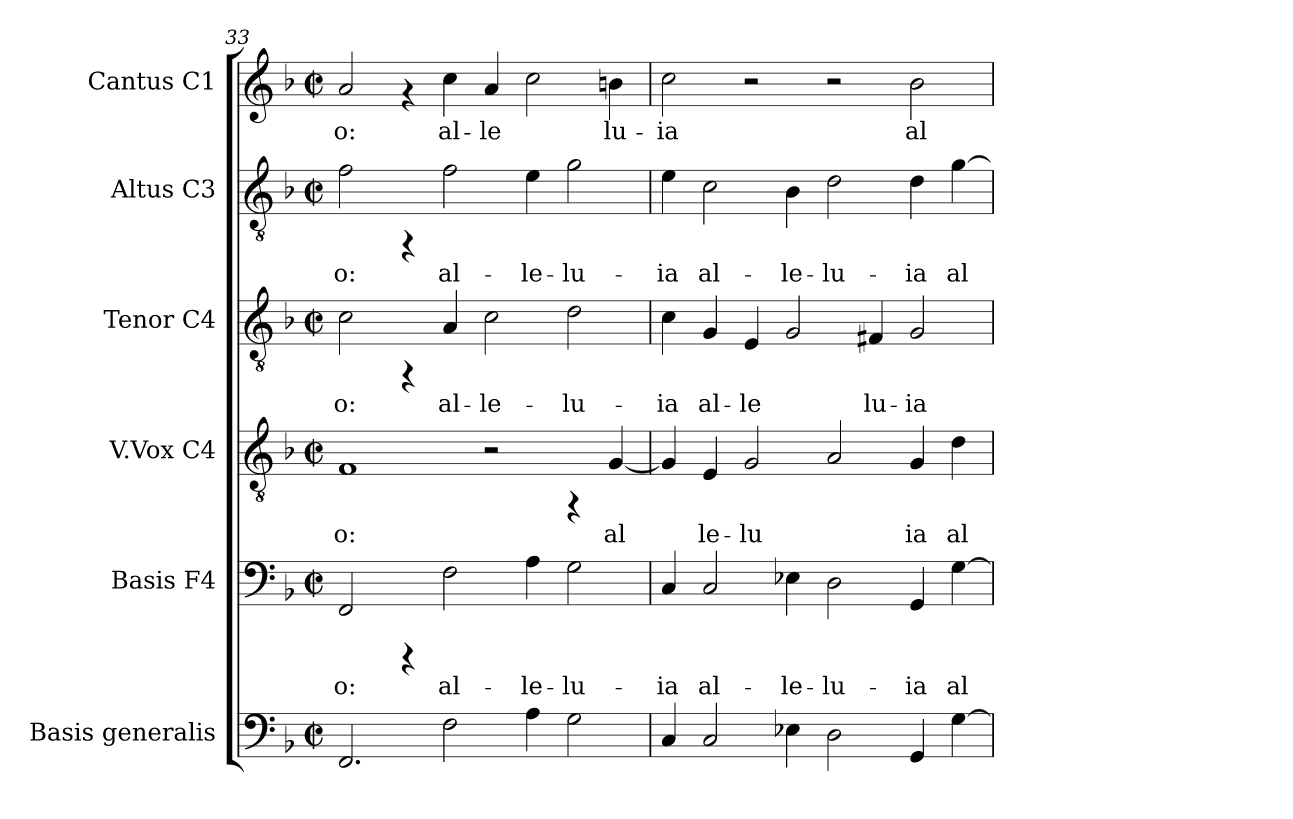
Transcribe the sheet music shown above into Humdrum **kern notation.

**kern	**kern	**text	**kern	**text	**kern	**text	**kern	**text	**kern	**text
*part6	*part5	*part5	*part4	*part4	*part3	*part3	*part2	*part2	*part1	*part1
*staff6	*staff5	*staff5	*staff4	*staff4	*staff3	*staff3	*staff2	*staff2	*staff1	*staff1
*I"Basis  generalis	*I"Basis  F4	*	*I"V.Vox  C4	*	*I"Tenor  C4	*	*I"Altus  C3	*	*I"Cantus  C1	*
*	*I'B	*	*	*	*I'T	*	*I'A	*	*I'C	*
*clefF4	*clefF4	*	*clefGv2	*	*clefGv2	*	*clefGv2	*	*clefG2	*
*k[b-]	*k[b-]	*	*k[b-]	*	*k[b-]	*	*k[b-]	*	*k[b-]	*
*F:	*F:	*	*F:	*	*F:	*	*F:	*	*F:	*
*M2/2	*M2/2	*	*M2/2	*	*M2/2	*	*M2/2	*	*M2/2	*
*met(c|)	*met(c|)	*	*met(c|)	*	*met(c|)	*	*met(c|)	*	*met(c|)	*
=33	=33	=33	=33	=33	=33	=33	=33	=33	=33	=33
!	!	!LO:LY:b:cj	!	!LO:LY:b:cj	!	!LO:LY:b:cj	!	!LO:LY:b:cj	!	!LO:LY:b:cj
2.FF/	2FF/	-o:	1F	-o:	2c\	-o:	2f\	-o:	2a/	-o:
.	4rCCC	.	.	.	4rFF	.	4rFF	.	4rf	.
!	!	!LO:LY:b:cj	!	!	!	!LO:LY:b:cj	!	!LO:LY:b:cj	!	!LO:LY:b:cj
2F\	2F\	al-	.	.	4A/	al-	2f\	al-	4cc\	al-
!	!	!	!	!	!	!LO:LY:b:cj	!	!	!	!LO:LY:b:cj
.	.	.	2r	.	2c\	-le-	.	.	4a/	-le-
!	!	!LO:LY:b:cj	!	!	!	!	!	!LO:LY:b:cj	!	!LO:LY:b:cj
4A\	4A\	-le-	.	.	.	.	4e\	-le-	2cc\	--
!	!	!LO:LY:b:cj	!	!	!	!LO:LY:b:cj	!	!LO:LY:b:cj	!	!
2G\	2G\	-lu-	4rFF	.	2d\	-lu-	2g\	-lu-	.	.
!	!	!	!	!LO:LY:b:cj	!	!	!	!	!	!LO:LY:b:cj
.	.	.	[<4G/	al-	.	.	.	.	4bn\	-lu-
=34	=34	=34	=34	=34	=34	=34	=34	=34	=34	=34
!	!	!LO:LY:b:cj	!	!LO:LY:b:cj	!	!LO:LY:b:cj	!	!LO:LY:b:cj	!	!LO:LY:b:cj
4C/	4C/	-ia	4G/]	--	4c\	-ia	4e\	-ia	2cc\	-ia
!	!	!LO:LY:b:cj	!	!LO:LY:b:cj	!	!LO:LY:b:cj	!	!LO:LY:b:cj	!	!
2C/	2C/	al-	4E/	-le-	4G/	al-	2c\	al-	.	.
!	!	!	!	!LO:LY:b:cj	!	!LO:LY:b:cj	!	!	!	!
.	.	.	2G/	-lu-	4E/	-le-	.	.	2r	.
!	!	!LO:LY:b:cj	!	!	!	!LO:LY:b:cj	!	!LO:LY:b:cj	!	!
4E-X\	4E-X\	-le-	.	.	2G/	--	4B-\	-le-	.	.
!	!	!LO:LY:b:cj	!	!LO:LY:b:cj	!	!	!	!LO:LY:b:cj	!	!
2D\	2D\	-lu-	2A/	--	.	.	2d\	-lu-	2r	.
!	!	!	!	!	!	!LO:LY:b:cj	!	!	!	!
.	.	.	.	.	4F#X/	-lu-	.	.	.	.
!	!	!LO:LY:b:cj	!	!LO:LY:b:cj	!	!LO:LY:b:cj	!	!LO:LY:b:cj	!	!LO:LY:b:cj
4GG/	4GG/	-ia	4G/	-ia	2G/	-ia	4d\	-ia	2b-\	al-
!	!	!LO:LY:b:cj	!	!LO:LY:b:cj	!	!	!	!LO:LY:b:cj	!	!
[>4G\	[>4G\	al-	4d\	al-	.	.	[>4g\	al-	.	.
=	=	=	=	=	=	=	=	=	=	=
*-	*-	*-	*-	*-	*-	*-	*-	*-	*-	*-
